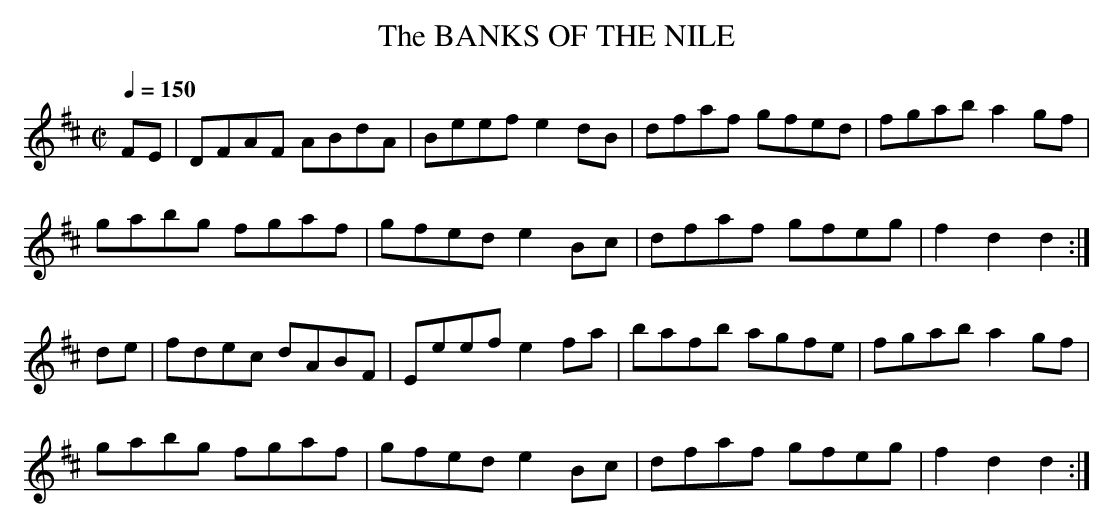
X:1
T:BANKS OF THE NILE, The
Q:1/4=150
M:C|
L:1/8
K:D
FE|DFAF ABdA|Beef e2dB|dfaf gfed|fgab a2gf|
gabg fgaf|gfed e2Bc|dfaf gfeg|f2d2 d2:|
de|fdec dABF|Eeef e2fa|bafb agfe|fgab a2gf|
gabg fgaf|gfed e2Bc|dfaf gfeg|f2d2 d2:|
